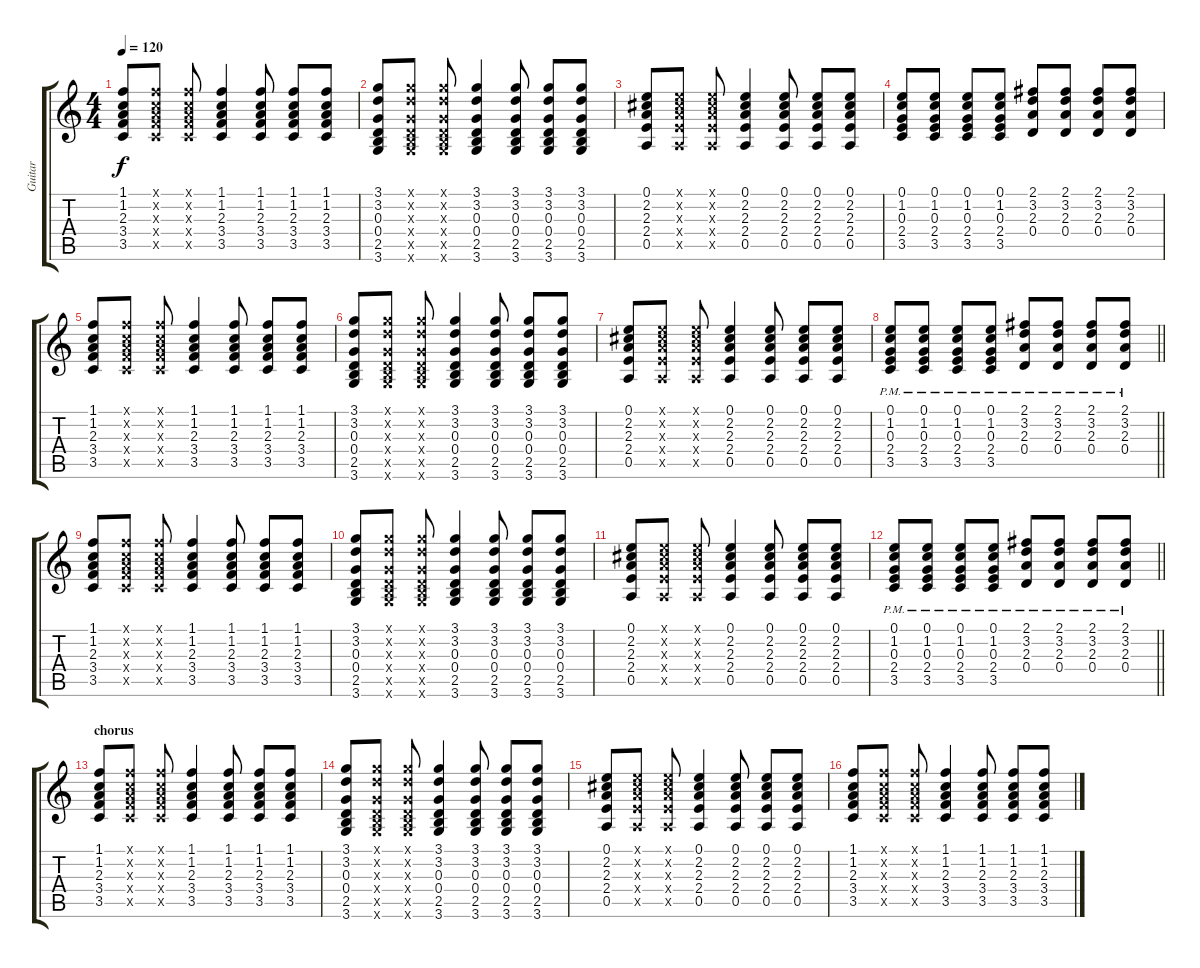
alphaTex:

\track ("Guitar" "Guitar") {instrument electricguitarjazz}
\staff {score tabs}
\tuning (E4 B3 G3 D3 A2 E2) {hide}
\ts (4 4)
\tempo 120
\clef g2
\ks c
(1.1 1.2 2.3 3.4 3.5).8{dy f} (1.1{x} 1.2{x} 2.3{x} 3.4{x} 3.5{x}).8 (1.1{x} 1.2{x} 2.3{x} 3.4{x} 3.5{x}).8 (1.1 1.2 2.3 3.4 3.5).4 (1.1 1.2 2.3 3.4 3.5).8 (1.1 1.2 2.3 3.4 3.5).8 (1.1 1.2 2.3 3.4 3.5).8 |
(3.1 3.2 0.3 0.4 2.5 3.6).8 (3.1{x} 3.2{x} 0.3{x} 0.4{x} 2.5{x} 3.6{x}).8 (3.1{x} 3.2{x} 0.3{x} 0.4{x} 2.5{x} 3.6{x}).8 (3.1 3.2 0.3 0.4 2.5 3.6).4 (3.1 3.2 0.3 0.4 2.5 3.6).8 (3.1 3.2 0.3 0.4 2.5 3.6).8 (3.1 3.2 0.3 0.4 2.5 3.6).8 |
(0.1 2.2 2.3 2.4 0.5).8 (0.1{x} 2.2{x} 2.3{x} 2.4{x} 0.5{x}).8 (0.1{x} 2.2{x} 2.3{x} 2.4{x} 0.5{x}).8 (0.1 2.2 2.3 2.4 0.5).4 (0.1 2.2 2.3 2.4 0.5).8 (0.1 2.2 2.3 2.4 0.5).8 (0.1 2.2 2.3 2.4 0.5).8 |
(0.1 1.2 0.3 2.4 3.5).8 (0.1 1.2 0.3 2.4 3.5).8 (0.1 1.2 0.3 2.4 3.5).8 (0.1 1.2 0.3 2.4 3.5).8 (2.1 3.2 2.3 0.4).8 (2.1 3.2 2.3 0.4).8 (2.1 3.2 2.3 0.4).8 (2.1 3.2 2.3 0.4).8 |
(1.1 1.2 2.3 3.4 3.5).8 (1.1{x} 1.2{x} 2.3{x} 3.4{x} 3.5{x}).8 (1.1{x} 1.2{x} 2.3{x} 3.4{x} 3.5{x}).8 (1.1 1.2 2.3 3.4 3.5).4 (1.1 1.2 2.3 3.4 3.5).8 (1.1 1.2 2.3 3.4 3.5).8 (1.1 1.2 2.3 3.4 3.5).8 |
(3.1 3.2 0.3 0.4 2.5 3.6).8 (3.1{x} 3.2{x} 0.3{x} 0.4{x} 2.5{x} 3.6{x}).8 (3.1{x} 3.2{x} 0.3{x} 0.4{x} 2.5{x} 3.6{x}).8 (3.1 3.2 0.3 0.4 2.5 3.6).4 (3.1 3.2 0.3 0.4 2.5 3.6).8 (3.1 3.2 0.3 0.4 2.5 3.6).8 (3.1 3.2 0.3 0.4 2.5 3.6).8 |
(0.1 2.2 2.3 2.4 0.5).8 (0.1{x} 2.2{x} 2.3{x} 2.4{x} 0.5{x}).8 (0.1{x} 2.2{x} 2.3{x} 2.4{x} 0.5{x}).8 (0.1 2.2 2.3 2.4 0.5).4 (0.1 2.2 2.3 2.4 0.5).8 (0.1 2.2 2.3 2.4 0.5).8 (0.1 2.2 2.3 2.4 0.5).8 |
\barLineRight lightlight
(0.1{pm} 1.2{pm} 0.3{pm} 2.4{pm} 3.5{pm}).8 (0.1{pm} 1.2{pm} 0.3{pm} 2.4{pm} 3.5{pm}).8 (0.1{pm} 1.2{pm} 0.3{pm} 2.4{pm} 3.5{pm}).8 (0.1{pm} 1.2{pm} 0.3{pm} 2.4{pm} 3.5{pm}).8 (2.1{pm} 3.2{pm} 2.3{pm} 0.4{pm}).8 (2.1{pm} 3.2{pm} 2.3{pm} 0.4{pm}).8 (2.1{pm} 3.2{pm} 2.3{pm} 0.4{pm}).8 (2.1{pm} 3.2{pm} 2.3{pm} 0.4{pm}).8 |
(1.1 1.2 2.3 3.4 3.5).8 (1.1{x} 1.2{x} 2.3{x} 3.4{x} 3.5{x}).8 (1.1{x} 1.2{x} 2.3{x} 3.4{x} 3.5{x}).8 (1.1 1.2 2.3 3.4 3.5).4 (1.1 1.2 2.3 3.4 3.5).8 (1.1 1.2 2.3 3.4 3.5).8 (1.1 1.2 2.3 3.4 3.5).8 |
(3.1 3.2 0.3 0.4 2.5 3.6).8 (3.1{x} 3.2{x} 0.3{x} 0.4{x} 2.5{x} 3.6{x}).8 (3.1{x} 3.2{x} 0.3{x} 0.4{x} 2.5{x} 3.6{x}).8 (3.1 3.2 0.3 0.4 2.5 3.6).4 (3.1 3.2 0.3 0.4 2.5 3.6).8 (3.1 3.2 0.3 0.4 2.5 3.6).8 (3.1 3.2 0.3 0.4 2.5 3.6).8 |
(0.1 2.2 2.3 2.4 0.5).8 (0.1{x} 2.2{x} 2.3{x} 2.4{x} 0.5{x}).8 (0.1{x} 2.2{x} 2.3{x} 2.4{x} 0.5{x}).8 (0.1 2.2 2.3 2.4 0.5).4 (0.1 2.2 2.3 2.4 0.5).8 (0.1 2.2 2.3 2.4 0.5).8 (0.1 2.2 2.3 2.4 0.5).8 |
\barLineRight lightlight
(0.1{pm} 1.2{pm} 0.3{pm} 2.4{pm} 3.5{pm}).8 (0.1{pm} 1.2{pm} 0.3{pm} 2.4{pm} 3.5{pm}).8 (0.1{pm} 1.2{pm} 0.3{pm} 2.4{pm} 3.5{pm}).8 (0.1{pm} 1.2{pm} 0.3{pm} 2.4{pm} 3.5{pm}).8 (2.1{pm} 3.2{pm} 2.3{pm} 0.4{pm}).8 (2.1{pm} 3.2{pm} 2.3{pm} 0.4{pm}).8 (2.1{pm} 3.2{pm} 2.3{pm} 0.4{pm}).8 (2.1{pm} 3.2{pm} 2.3{pm} 0.4{pm}).8 |
\section ("" "chorus")
(1.1 1.2 2.3 3.4 3.5).8 (1.1{x} 1.2{x} 2.3{x} 3.4{x} 3.5{x}).8 (1.1{x} 1.2{x} 2.3{x} 3.4{x} 3.5{x}).8 (1.1 1.2 2.3 3.4 3.5).4 (1.1 1.2 2.3 3.4 3.5).8 (1.1 1.2 2.3 3.4 3.5).8 (1.1 1.2 2.3 3.4 3.5).8 |
(3.1 3.2 0.3 0.4 2.5 3.6).8 (3.1{x} 3.2{x} 0.3{x} 0.4{x} 2.5{x} 3.6{x}).8 (3.1{x} 3.2{x} 0.3{x} 0.4{x} 2.5{x} 3.6{x}).8 (3.1 3.2 0.3 0.4 2.5 3.6).4 (3.1 3.2 0.3 0.4 2.5 3.6).8 (3.1 3.2 0.3 0.4 2.5 3.6).8 (3.1 3.2 0.3 0.4 2.5 3.6).8 |
(0.1 2.2 2.3 2.4 0.5).8 (0.1{x} 2.2{x} 2.3{x} 2.4{x} 0.5{x}).8 (0.1{x} 2.2{x} 2.3{x} 2.4{x} 0.5{x}).8 (0.1 2.2 2.3 2.4 0.5).4 (0.1 2.2 2.3 2.4 0.5).8 (0.1 2.2 2.3 2.4 0.5).8 (0.1 2.2 2.3 2.4 0.5).8 |
(1.1 1.2 2.3 3.4 3.5).8 (1.1{x} 1.2{x} 2.3{x} 3.4{x} 3.5{x}).8 (1.1{x} 1.2{x} 2.3{x} 3.4{x} 3.5{x}).8 (1.1 1.2 2.3 3.4 3.5).4 (1.1 1.2 2.3 3.4 3.5).8 (1.1 1.2 2.3 3.4 3.5).8 (1.1 1.2 2.3 3.4 3.5).8
